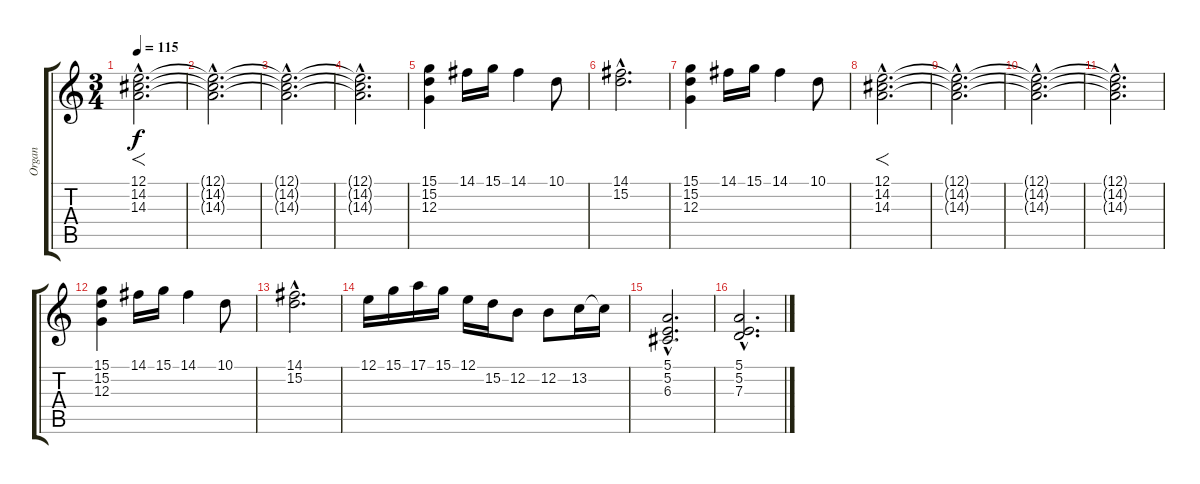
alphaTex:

\track ("Organ" "Organ") {instrument drawbarorgan}
\staff {score tabs}
\tuning (E4 B3 G3 D3 A2 E2) {hide}
\ts (3 4)
\tempo 115
\clef g2
\ks c
(12.1{hac} 14.2{hac} 14.3{hac}).2{f d dy f instrument drawbarorgan} |
(12.1{hac t} 14.2{hac t} 14.3{hac t}).2{d} |
(12.1{hac t} 14.2{hac t} 14.3{hac t}).2{d} |
(12.1{hac t} 14.2{hac t} 14.3{hac t}).2{d} |
(15.1 15.2 12.3).4 14.1.16 15.1.16 14.1.4 10.1.8 |
(14.1{hac} 15.2{hac}).2{d} |
(15.1 15.2 12.3).4 14.1.16 15.1.16 14.1.4 10.1.8 |
(12.1{hac} 14.2{hac} 14.3{hac}).2{f d} |
(12.1{hac t} 14.2{hac t} 14.3{hac t}).2{d} |
(12.1{hac t} 14.2{hac t} 14.3{hac t}).2{d} |
(12.1{hac t} 14.2{hac t} 14.3{hac t}).2{d} |
(15.1 15.2 12.3).4 14.1.16 15.1.16 14.1.4 10.1.8 |
(14.1{hac} 15.2{hac}).2{d} |
12.1.16 15.1.16 17.1.16 15.1.16 12.1.16 15.2.16 12.2.8 12.2.8 13.2.16 13.2{t}.16 |
(5.1{hac} 5.2{hac} 6.3{hac}).2{d} |
(5.1{hac} 5.2{hac} 7.3{hac}).2{d}
